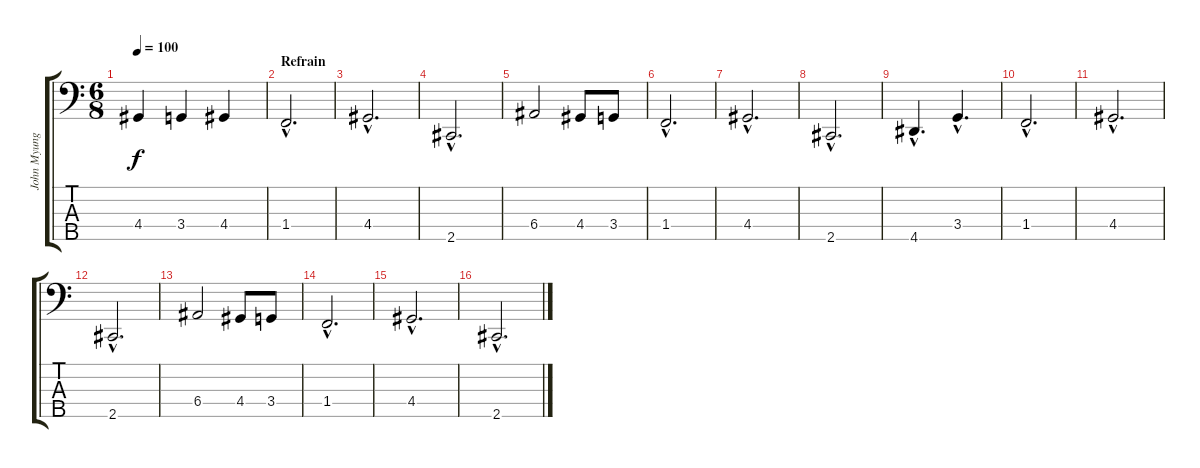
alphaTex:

\track ("John Myung" "John Myung") {instrument electricbassfinger}
\staff {score tabs}
\tuning (G2 D2 A1 E1 B0) {hide}
\ts (6 8)
\tempo 100
\clef f4
\ks c
4.4.4{dy f} 3.4.4 4.4.4 |
\section ("" "Refrain")
1.4{hac}.2{d} |
4.4{hac}.2{d} |
2.5{hac}.2{d} |
6.4.2 4.4.8 3.4.8 |
1.4{hac}.2{d} |
4.4{hac}.2{d} |
2.5{hac}.2{d} |
4.5{hac}.4{d} 3.4{hac}.4{d} |
1.4{hac}.2{d} |
4.4{hac}.2{d} |
2.5{hac}.2{d} |
6.4.2 4.4.8 3.4.8 |
1.4{hac}.2{d} |
4.4{hac}.2{d} |
2.5{hac}.2{d}
